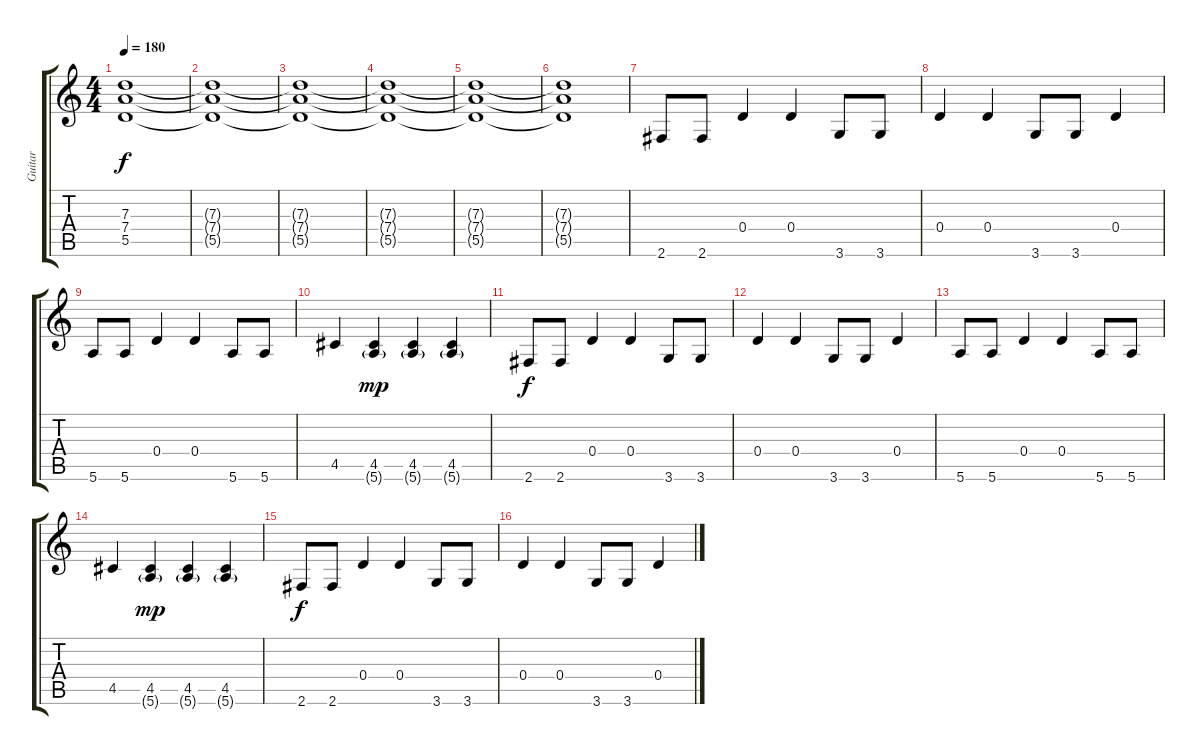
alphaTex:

\track ("Guitar" "Guitar") {instrument distortionguitar}
\staff {score tabs}
\tuning (E4 B3 G3 D3 A2 E2) {hide}
\ts (4 4)
\tempo 180
\clef g2
\ks c
(7.3{t} 7.4{t} 5.5{t}).1{dy f} |
(7.3{t} 7.4{t} 5.5{t}).1 |
(7.3{t} 7.4{t} 5.5{t}).1 |
(7.3{t} 7.4{t} 5.5{t}).1 |
(7.3{t} 7.4{t} 5.5{t}).1 |
(7.3{t} 7.4{t} 5.5{t}).1 |
2.6.8 2.6.8 0.4.4 0.4.4 3.6.8 3.6.8 |
0.4.4 0.4.4 3.6.8 3.6.8 0.4.4 |
5.6.8 5.6.8 0.4.4 0.4.4 5.6.8 5.6.8 |
4.5.4 (4.5 5.6{g}).4{dy mp} (4.5 5.6{g}).4 (4.5 5.6{g}).4 |
2.6.8{dy f} 2.6.8 0.4.4 0.4.4 3.6.8 3.6.8 |
0.4.4 0.4.4 3.6.8 3.6.8 0.4.4 |
5.6.8 5.6.8 0.4.4 0.4.4 5.6.8 5.6.8 |
4.5.4 (4.5 5.6{g}).4{dy mp} (4.5 5.6{g}).4 (4.5 5.6{g}).4 |
2.6.8{dy f} 2.6.8 0.4.4 0.4.4 3.6.8 3.6.8 |
0.4.4 0.4.4 3.6.8 3.6.8 0.4.4
